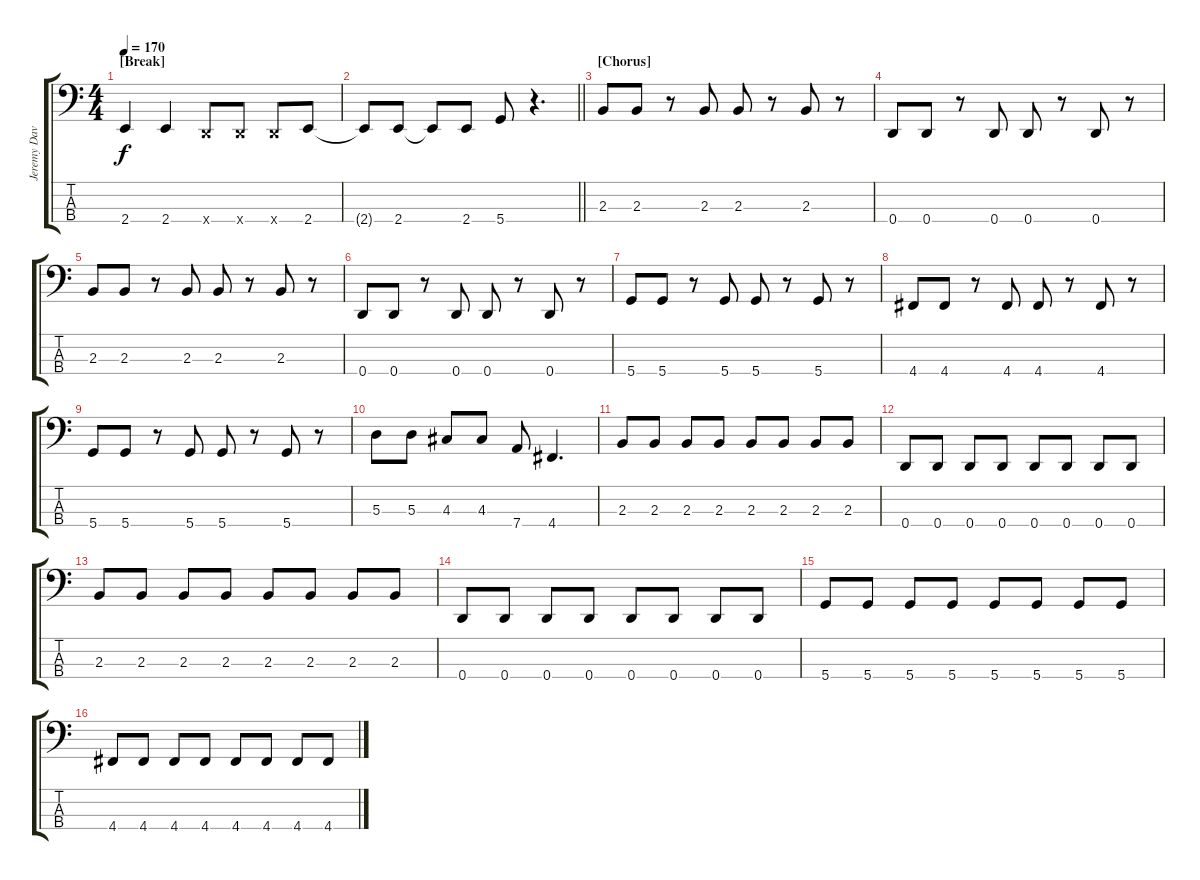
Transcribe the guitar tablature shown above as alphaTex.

\track ("Jeremy Davis" "Jeremy Dav") {instrument electricbasspick}
\staff {score tabs}
\tuning (G2 D2 A1 D1) {hide}
\ts (4 4)
\section ("" "[Break]")
\tempo 170
\clef f4
\ks c
2.4.4{dy f} 2.4.4 0.4{x}.8 0.4{x}.8 0.4{x}.8 2.4.8 |
\barLineRight lightlight
2.4{t}.8 2.4.8 2.4{t}.8 2.4.8 5.4.8 r.4{d} |
\section ("" "[Chorus]")
2.3.8 2.3.8 r.8 2.3.8 2.3.8 r.8 2.3.8 r.8 |
0.4.8 0.4.8 r.8 0.4.8 0.4.8 r.8 0.4.8 r.8 |
2.3.8 2.3.8 r.8 2.3.8 2.3.8 r.8 2.3.8 r.8 |
0.4.8 0.4.8 r.8 0.4.8 0.4.8 r.8 0.4.8 r.8 |
5.4.8 5.4.8 r.8 5.4.8 5.4.8 r.8 5.4.8 r.8 |
4.4.8 4.4.8 r.8 4.4.8 4.4.8 r.8 4.4.8 r.8 |
5.4.8 5.4.8 r.8 5.4.8 5.4.8 r.8 5.4.8 r.8 |
5.3.8 5.3.8 4.3.8 4.3.8 7.4.8 4.4.4{d} |
2.3.8 2.3.8 2.3.8 2.3.8 2.3.8 2.3.8 2.3.8 2.3.8 |
0.4.8 0.4.8 0.4.8 0.4.8 0.4.8 0.4.8 0.4.8 0.4.8 |
2.3.8 2.3.8 2.3.8 2.3.8 2.3.8 2.3.8 2.3.8 2.3.8 |
0.4.8 0.4.8 0.4.8 0.4.8 0.4.8 0.4.8 0.4.8 0.4.8 |
5.4.8 5.4.8 5.4.8 5.4.8 5.4.8 5.4.8 5.4.8 5.4.8 |
4.4.8 4.4.8 4.4.8 4.4.8 4.4.8 4.4.8 4.4.8 4.4.8
